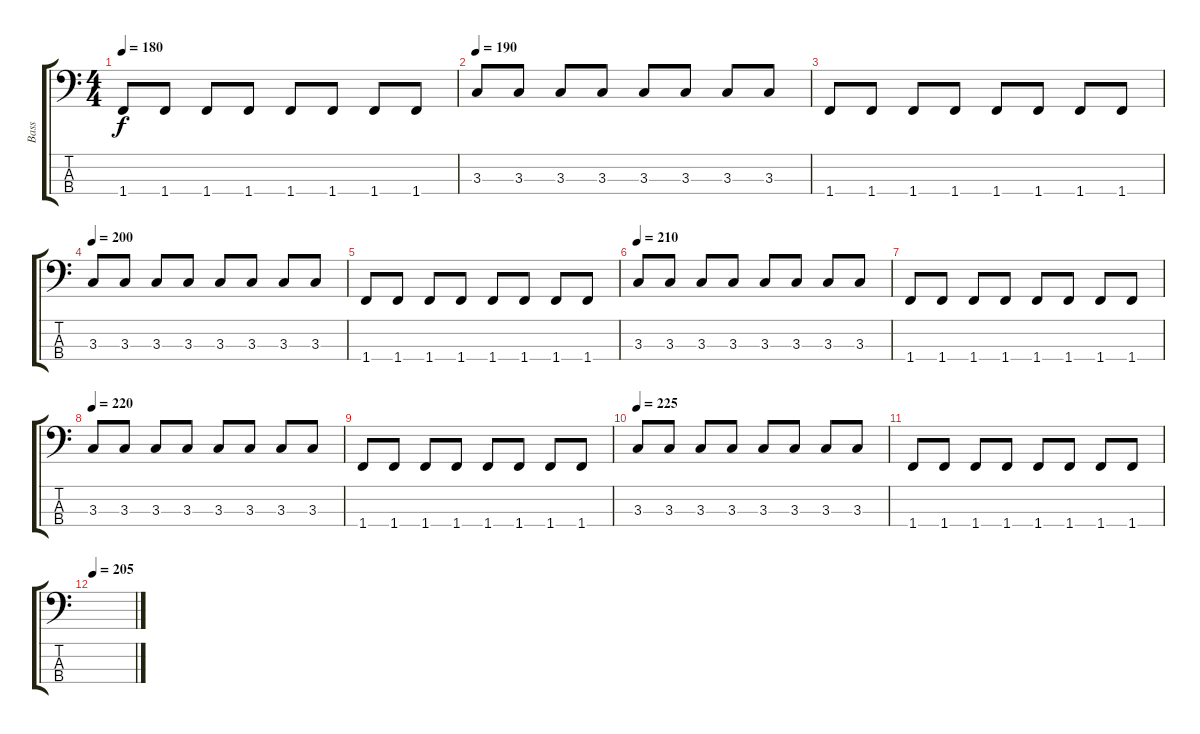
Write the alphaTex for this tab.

\track ("Bass" "Bass") {instrument acousticguitarnylon}
\staff {score tabs}
\tuning (G2 D2 A1 E1) {hide}
\ts (4 4)
\tempo 180
\clef f4
\ks c
1.4.8{dy f} 1.4.8 1.4.8 1.4.8 1.4.8 1.4.8 1.4.8 1.4.8 |
\tempo 190
3.3.8 3.3.8 3.3.8 3.3.8 3.3.8 3.3.8 3.3.8 3.3.8 |
1.4.8 1.4.8 1.4.8 1.4.8 1.4.8 1.4.8 1.4.8 1.4.8 |
\tempo 200
3.3.8 3.3.8 3.3.8 3.3.8 3.3.8 3.3.8 3.3.8 3.3.8 |
1.4.8 1.4.8 1.4.8 1.4.8 1.4.8 1.4.8 1.4.8 1.4.8 |
\tempo 210
3.3.8 3.3.8 3.3.8 3.3.8 3.3.8 3.3.8 3.3.8 3.3.8 |
1.4.8 1.4.8 1.4.8 1.4.8 1.4.8 1.4.8 1.4.8 1.4.8 |
\tempo 220
3.3.8 3.3.8 3.3.8 3.3.8 3.3.8 3.3.8 3.3.8 3.3.8 |
1.4.8 1.4.8 1.4.8 1.4.8 1.4.8 1.4.8 1.4.8 1.4.8 |
\tempo 225
3.3.8 3.3.8 3.3.8 3.3.8 3.3.8 3.3.8 3.3.8 3.3.8 |
1.4.8 1.4.8 1.4.8 1.4.8 1.4.8 1.4.8 1.4.8 1.4.8 |
\tempo 205
